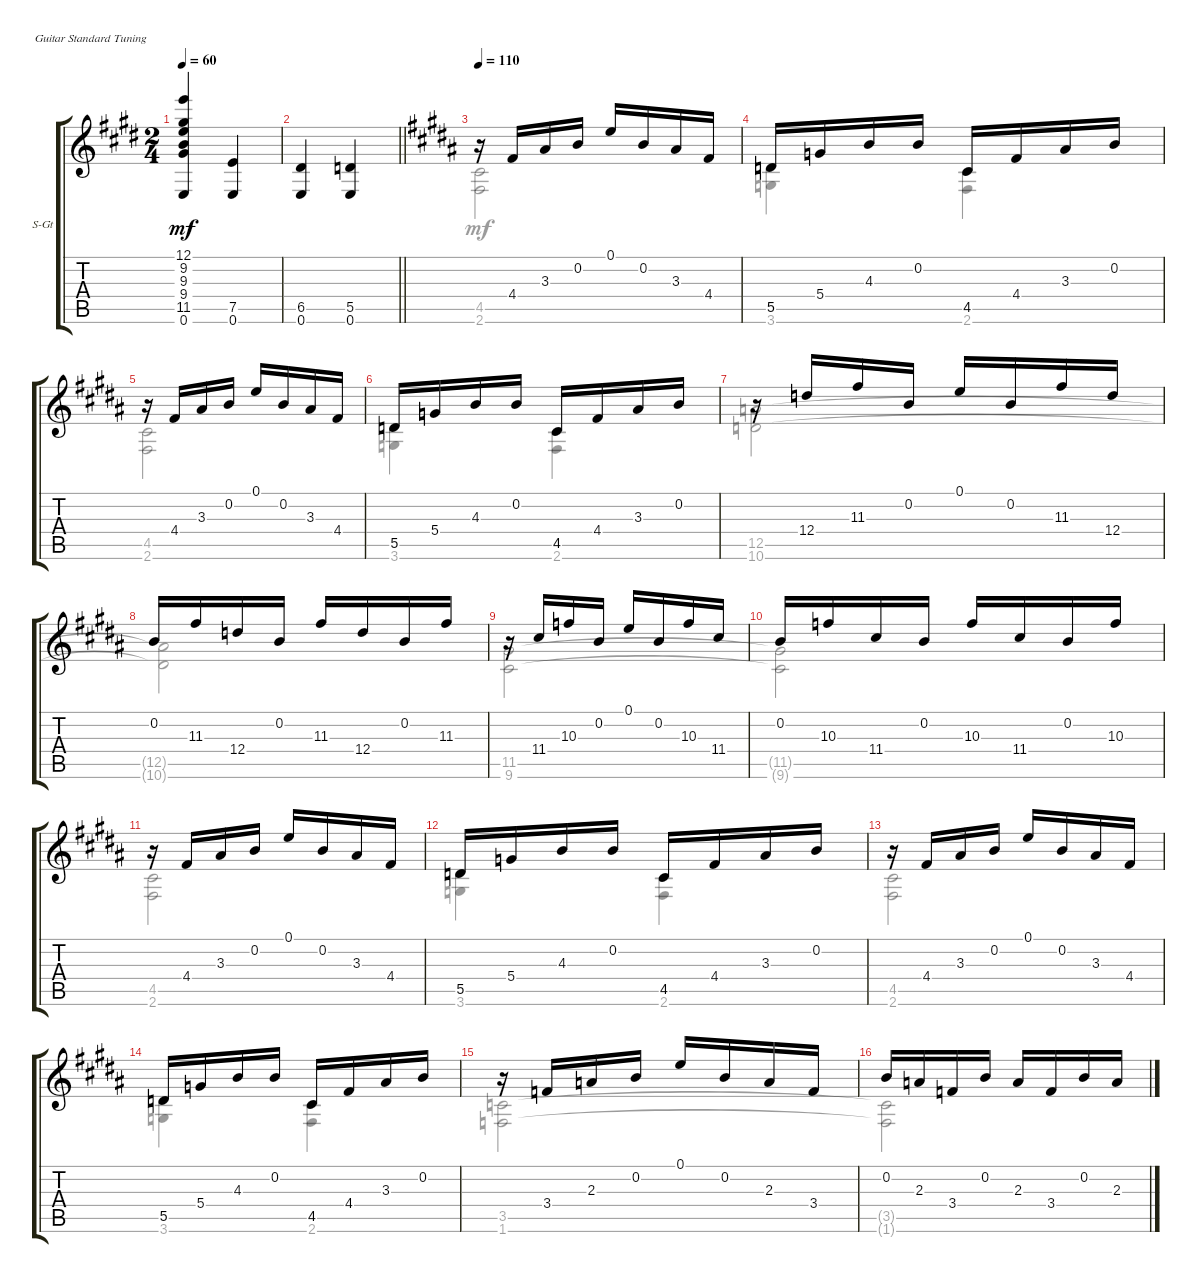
\defaultSystemsLayout 4
\bracketExtendMode groupsimilarinstruments
\firstSystemTrackNameOrientation horizontal
\otherSystemsTrackNameOrientation horizontal
\track ("Steel Guitar" "S-Gt") {instrument acousticguitarsteel}
\staff {score tabs}
\tuning (E4 B3 G3 D3 A2 E2)
\voice
\ts (2 4)
\tempo 60
\clef g2
\scale
0.921816
\ks e
(0.6 11.5 9.4 9.3 9.2 12.1).4{dy mf} (7.5 0.6).4 |
\scale
1.15637
\barLineRight lightlight
(0.6 6.5).4 (0.6 5.5).4 |
\tempo 110
\scale
0.921816
\ks b
r.16 4.4.16 3.3.16 0.2.16 0.1.16 0.2.16 3.3.16 4.4.16 |
\scale
0.921816 5.5.16 5.4.16 4.3.16 0.2.16 4.5.16 4.4.16 3.3.16 0.2.16 |
\scale
1.1715 r.16 4.4.16 3.3.16 0.2.16 0.1.16 0.2.16 3.3.16 4.4.16 |
\scale
0.91425 5.5.16 5.4.16 4.3.16 0.2.16 4.5.16 4.4.16 3.3.16 0.2.16 |
\scale
0.91425 r.16 12.4.16 11.3.16 0.2.16 0.1.16 0.2.16 11.3.16 12.4.16 |
\scale
1.1715 0.2.16 11.3.16 12.4.16 0.2.16 11.3.16 12.4.16 0.2.16 11.3.16 |
\scale
0.91425 r.16 11.4.16 10.3.16 0.2.16 0.1.16 0.2.16 10.3.16 11.4.16 |
\scale
0.91425 0.2.16 10.3.16 11.4.16 0.2.16 10.3.16 11.4.16 0.2.16 10.3.16 |
\scale
1.1715 r.16 4.4.16 3.3.16 0.2.16 0.1.16 0.2.16 3.3.16 4.4.16 |
\scale
0.91425 5.5.16 5.4.16 4.3.16 0.2.16 4.5.16 4.4.16 3.3.16 0.2.16 |
\scale
0.91425 r.16 4.4.16 3.3.16 0.2.16 0.1.16 0.2.16 3.3.16 4.4.16 |
\scale
1.1715 5.5.16 5.4.16 4.3.16 0.2.16 4.5.16 4.4.16 3.3.16 0.2.16 |
\scale
0.91425 r.16 3.4.16 2.3.16 0.2.16 0.1.16 0.2.16 2.3.16 3.4.16 |
\scale
0.91425 0.2.16 2.3.16 3.4.16 0.2.16 2.3.16 3.4.16 0.2.16 2.3.16
\voice
\clef g2
\ottava regular
\simile none
\scale
0.921816
\ks e
|
\scale
1.15637
\barLineRight lightlight
|
\scale
0.921816
\ks b
(4.5 2.6).2 |
\scale
0.921816 (3.6 5.5).4 (2.6 4.5).4 |
\scale
1.1715 (2.6 4.5).2 |
\scale
0.91425 (3.6 5.5).4 (2.6 4.5).4 |
\scale
0.91425 (10.6 12.5).2 |
\scale
1.1715 (10.6{t} 12.5{t}).2 |
\scale
0.91425 (9.6 11.5).2 |
\scale
0.91425 (9.6{t} 11.5{t}).2 |
\scale
1.1715 (4.5 2.6).2 |
\scale
0.91425 (3.6 5.5).4 (2.6 4.5).4 |
\scale
0.91425 (4.5 2.6).2 |
\scale
1.1715 (3.6 5.5).4 (2.6 4.5).4 |
\scale
0.91425 (1.6 3.5).2 |
\scale
0.91425 (1.6{t} 3.5{t}).2
